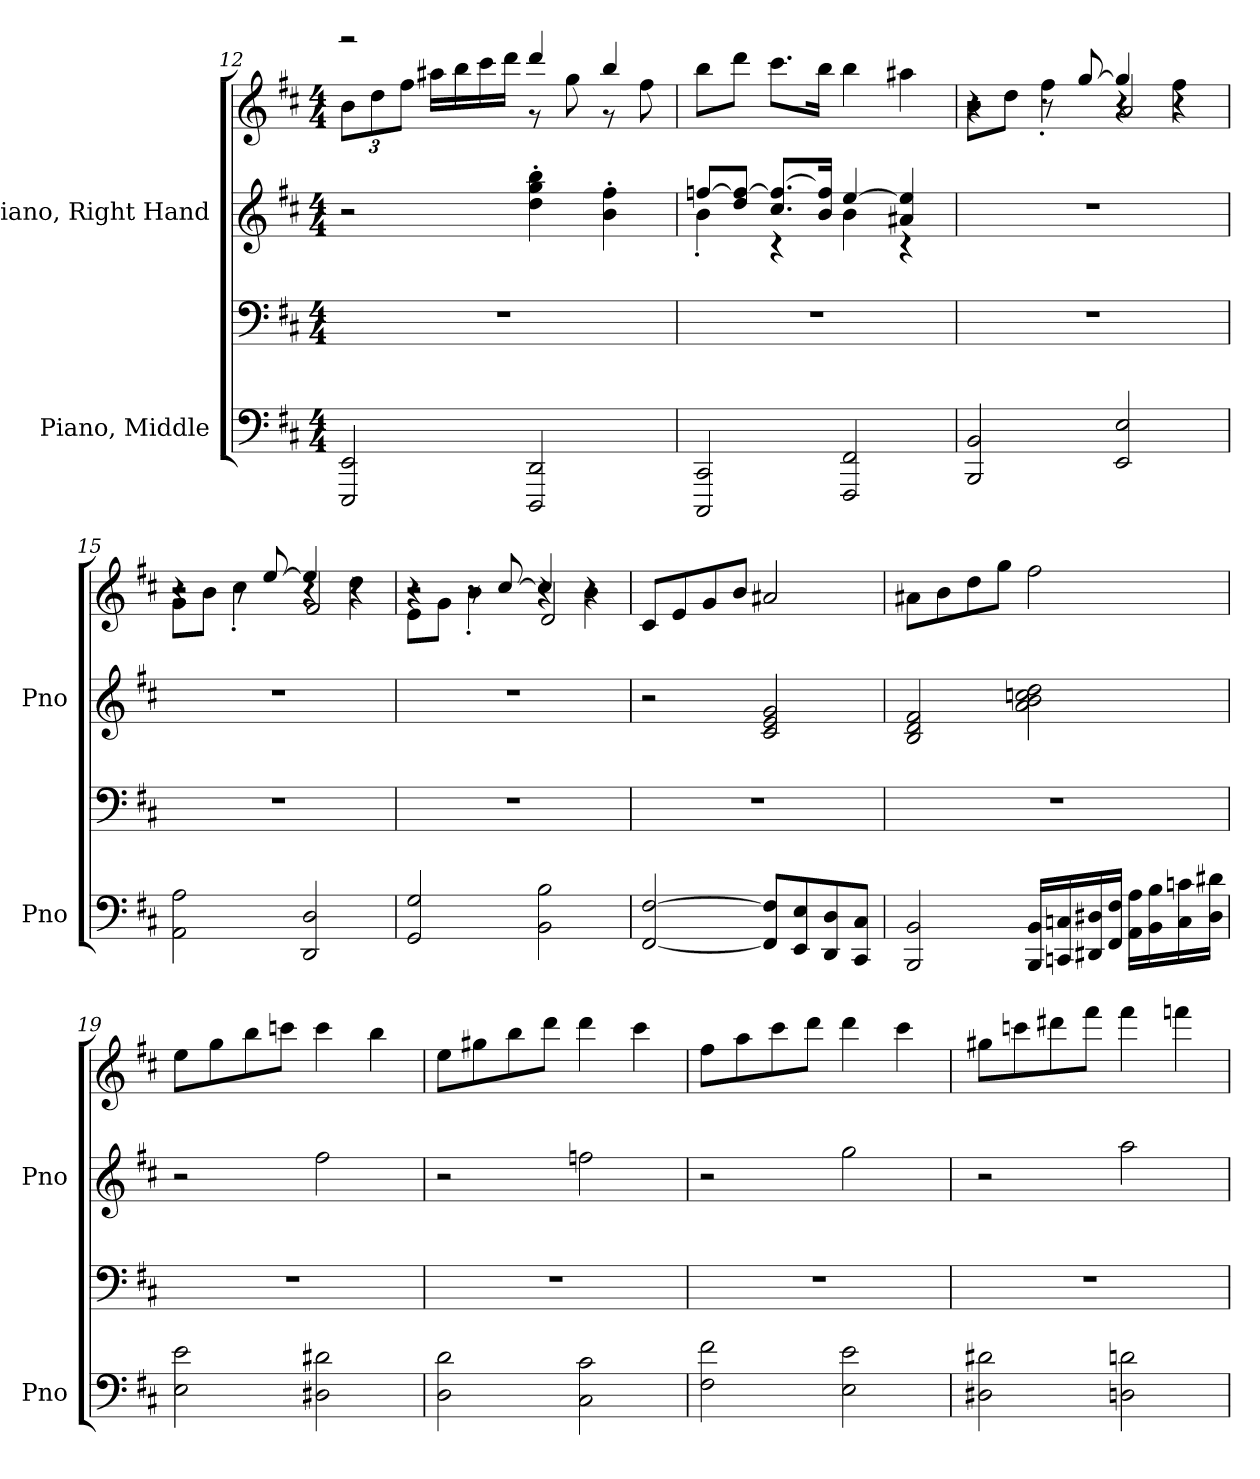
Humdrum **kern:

**kern	**kern	**kern	**kern
*part2	*part2	*part1	*part1
*staff4	*staff3	*staff2	*staff1
*I"Piano, Middle	*	*I"Piano, Right Hand	*
*I'Pno	*	*I'Pno	*
!!LO:PB:g=z
*clefF4	*clefF4	*clefG2	*clefG2
*k[f#c#]	*k[f#c#]	*k[f#c#]	*k[f#c#]
*M4/4	*M4/4	*M4/4	*M4/4
*MM38	*MM38	*MM38	*MM38
=12	=12	=12	=12
*	*	*	*^
*	*	*	*	*Xbrackettup
2EEE/ 2EE/	1r	2r	2r	12b\L
.	.	.	.	12dd\
.	.	.	.	12ff#\J
.	.	.	.	16aa#X\LL
.	.	.	.	16bb\
.	.	.	.	16ccc#\
.	.	.	.	16ddd\JJ
2DDD/ 2DD/	.	4dd\' 4gg\' 4bb\'	4ddd/	8r
.	.	.	.	8gg\
.	.	4b\' 4ff#\'	4bb/	8r
.	.	.	.	8ff#\
*	*	*	*v	*v
=13	=13	=13	=13
*	*	*^	*
2CCC#/ 2CC#/	1r	[8ffn/L	4b'\	8bb\L
.	.	8dd/ 8ff/_J	.	8ddd\J
.	.	8.cc#/ 8.ff/_L	4r	8.ccc#\L
*	*	*	*	*MM39
.	.	16b/ 16ff/]Jk	.	16bb\Jk
2FFF#/ 2FF#/	.	[4ee/	4b\	4bb\
*	*	*	*	*MM31
.	.	4a#X/ 4ee/]	4r	4aa#X\
*	*	*v	*v	*
=14	=14	=14	=14
*	*	*	*^
*	*	*	*	*^
2BBB/ 2BB/	1r	1r	4r	8b\L	2r
.	.	.	.	8dd\J	.
.	.	.	8r	4ff#'\	.
.	.	.	[8gg/	.	.
2EE/ 2E/	.	.	4gg/]	4r	2a/
.	.	.	4r	4ff#\	.
=15	=15	=15	=15	=15	=15
2AA\ 2A\	1r	1r	4r	8g\L	2r
.	.	.	.	8b\J	.
.	.	.	8r	4cc#'\	.
.	.	.	[8ee/	.	.
2DD/ 2D/	.	.	4ee/]	4r	2f#/
.	.	.	4r	4dd\	.
!!LO:LB:g=z	!!	!!
=16	=16	=16	=16	=16	=16
2GG/ 2G/	1r	1r	4r	8e\L	2r
.	.	.	.	8g\J	.
.	.	.	8r	4b'\	.
.	.	.	[8cc#/	.	.
2BB\ 2B\	.	.	4cc#/]	4r	2d/
.	.	.	4r	4b\	.
*	*	*	*v	*v	*v
=17	=17	=17	=17
[2FF#/ [2F#/	1r	2r	8c#/L
.	.	.	8e/
.	.	.	8g/
.	.	.	8b/J
8FF#/] 8F#/]L	.	2c#/ 2e/ 2g/	2a#X/
8EE/ 8E/	.	.	.
8DD/ 8D/	.	.	.
8CC#/ 8C#/J	.	.	.
=18	=18	=18	=18
2BBB/ 2BB/	1r	2B/ 2d/ 2f#/	8a#X\L
.	.	.	8b\
.	.	.	8dd\
.	.	.	8gg\J
16BBB/ 16BB/LL	.	2a\ 2b\ 2ccn\ 2dd\	2ff#\
16CCn/ 16Cn/	.	.	.
16DD#X/ 16D#X/	.	.	.
16FF#/ 16F#/JJ	.	.	.
16AA\ 16A\LL	.	.	.
16BB\ 16B\	.	.	.
16C\ 16cn\	.	.	.
16D#\ 16d#X\JJ	.	.	.
=19	=19	=19	=19
2E\ 2e\	1r	2r	8ee\L
.	.	.	8gg\
.	.	.	8bb\
.	.	.	8cccn\J
2D#X\ 2d#X\	.	2ff#\	4ccc\
.	.	.	4bb\
!!LO:LB:g=z
=20	=20	=20	=20
2D\ 2d\	1r	2r	8ee\L
.	.	.	8gg#X\
.	.	.	8bb\
.	.	.	8ddd\J
2C#\ 2c#\	.	2ffn\	4ddd\
.	.	.	4ccc#\
=21	=21	=21	=21
2F#\ 2f#\	1r	2r	8ff#\L
.	.	.	8aa\
.	.	.	8ccc#\
.	.	.	8ddd\J
2E\ 2e\	.	2gg\	4ddd\
.	.	.	4ccc#\
=22	=22	=22	=22
2D#X\ 2d#X\	1r	2r	8gg#X\L
.	.	.	8cccn\
.	.	.	8ddd#X\
.	.	.	8fff#\J
2Dn\ 2dn\	.	2aa\	4fff#\
.	.	.	4fffn\
=	=	=	=
*-	*-	*-	*-
